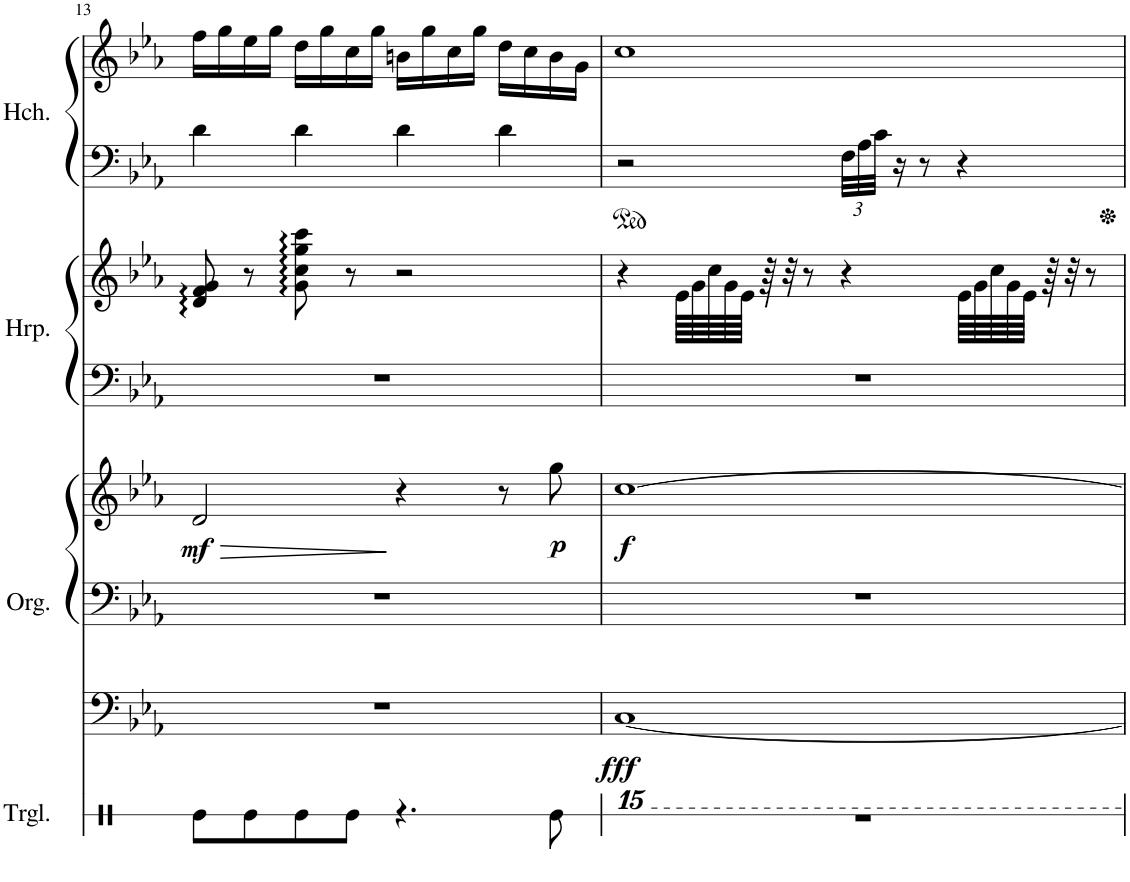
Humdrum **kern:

**kern	**kern	**kern	**kern	**dynam	**kern	**kern	**kern	**kern
*part4	*part3	*part3	*part3	*part3	*part2	*part2	*part1	*part1
*staff8	*staff7	*staff6	*staff5	*staff5/6/7	*staff4	*staff3	*staff2	*staff1
*I"Triangle	*I"Organ	*	*	*	*I"Harp	*	*I"Harpsichord	*
*I'Trgl.	*I'Org.	*	*	*	*I'Hrp.	*	*I'Hch.	*
!!LO:PB:g=z
*clefX	*clefF4	*clefF4	*clefG2	*	*clefF4	*clefG2	*clefF4	*clefG2
*k[]	*k[b-e-a-]	*k[b-e-a-]	*k[b-e-a-]	*	*k[b-e-a-]	*k[b-e-a-]	*k[b-e-a-]	*k[b-e-a-]
*M4/4	*M4/4	*M4/4	*M4/4	*	*M4/4	*M4/4	*M4/4	*M4/4
=13	=13	=13	=13	=13	=13	=13	=13	=13
!	!	!	!	!LO:HP:b	!	!	!	!
!	!	!	!	!LO:DY:n=1:b	!	!	!	!
8Re\L	1r	1r	2d/	> mf	1r	8d/ 8f/ 8g/	4d\	16ff\LL
.	.	.	.	.	.	.	.	16gg\
8Re\	.	.	.	.	.	8r	.	16ee-\
.	.	.	.	.	.	.	.	16gg\JJ
8Re\	.	.	.	.	.	8g\ 8cc\ 8gg\ 8ccc\	4d\	16dd\LL
.	.	.	.	.	.	.	.	16gg\
8Re\J	.	.	.	.	.	8r	.	16cc\
.	.	.	.	.	.	.	.	16gg\JJ
4.r	.	.	4r	]	.	2r	4d\	16bn\LL
.	.	.	.	.	.	.	.	16gg\
.	.	.	.	.	.	.	.	16cc\
.	.	.	.	.	.	.	.	16gg\JJ
.	.	.	8r	.	.	.	4d\	16dd\LL
.	.	.	.	.	.	.	.	16cc\
!	!	!	!	!LO:DY:n=2:b	!	!	!	!
8Re\	.	.	8gg\	p	.	.	.	16b\
.	.	.	.	.	.	.	.	16g\JJ
=14	=14	=14	=14	=14	=14	=14	=14	=14
!	!	!	!	!LO:DY:b=3	!	!	!	!
!	!	!	!	!LO:DY:n=1:b	!	!	!	!
1r	[1CCC	1r	[1cc	fff f	1r	4r	2r	1cc
.	.	.	.	.	.	64e-\LLLL	.	.
.	.	.	.	.	.	64g\	.	.
.	.	.	.	.	.	64cc\	.	.
.	.	.	.	.	.	64g\	.	.
.	.	.	.	.	.	64e-\JJJJ	.	.
.	.	.	.	.	.	64r	.	.
.	.	.	.	.	.	32r	.	.
.	.	.	.	.	.	8r	.	.
*	*	*	*	*	*	*	*Xbrackettup	*
.	.	.	.	.	.	4r	48F\LLL	.
.	.	.	.	.	.	.	48A-\	.
.	.	.	.	.	.	.	48c\JJJ	.
.	.	.	.	.	.	.	16r	.
.	.	.	.	.	.	.	8r	.
.	.	.	.	.	.	64e-\LLLL	4r	.
.	.	.	.	.	.	64g\	.	.
.	.	.	.	.	.	64cc\	.	.
.	.	.	.	.	.	64g\	.	.
.	.	.	.	.	.	64e-\JJJJ	.	.
.	.	.	.	.	.	64r	.	.
.	.	.	.	.	.	32r	.	.
.	.	.	.	.	.	8r	.	.
=	=	=	=	=	=	=	=	=
*-	*-	*-	*-	*-	*-	*-	*-	*-
